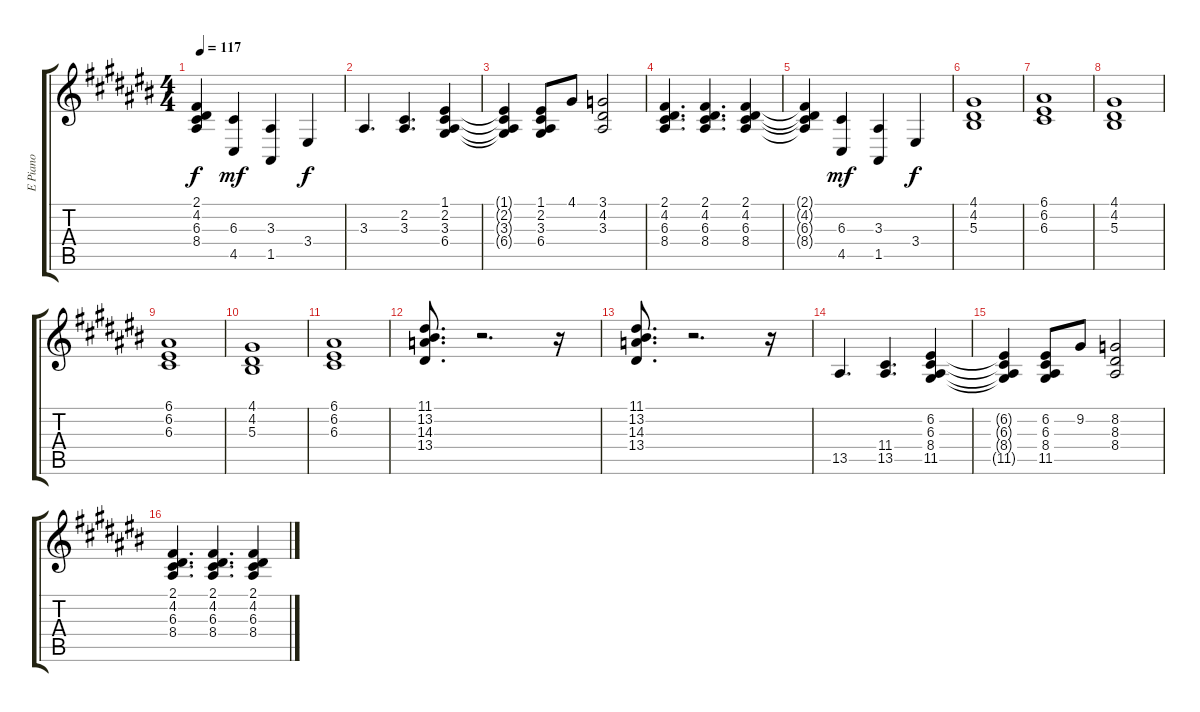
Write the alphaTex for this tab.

\track ("E Piano" "E Piano") {instrument electricpiano2}
\staff {score tabs}
\tuning (E4 B3 G3 D3 A2 E2) {hide}
\ts (4 4)
\tempo 117
\clef g2
\ks a#minor
(2.1{t} 4.2{t} 6.3{t} 8.4{t}).4{dy f} (6.3 4.5).4{dy mf} (3.3 1.5).4 3.4.4{dy f} |
3.3.4{d} (2.2 3.3).4{d} (1.1 2.2 3.3 6.4).4 |
(1.1{t} 2.2{t} 3.3{t} 6.4{t}).4 (1.1 2.2 3.3 6.4).8 4.1.8 (3.1 4.2 3.3).2 |
(2.1 4.2 6.3 8.4).4{d} (2.1 4.2 6.3 8.4).4{d} (2.1 4.2 6.3 8.4).4 |
(2.1{t} 4.2{t} 6.3{t} 8.4{t}).4 (6.3 4.5).4{dy mf} (3.3 1.5).4 3.4.4{dy f} |
(4.1 4.2 5.3).1 |
(6.1 6.2 6.3).1 |
(4.1 4.2 5.3).1 |
(6.1 6.2 6.3).1 |
(4.1 4.2 5.3).1 |
(6.1 6.2 6.3).1 |
(11.1 13.2 14.3 13.4).8{d} r.2{d} r.16 |
(11.1 13.2 14.3 13.4).8{d} r.2{d} r.16 |
13.5.4{d} (11.4 13.5).4{d} (6.2 6.3 8.4 11.5).4 |
(6.2{t} 6.3{t} 8.4{t} 11.5{t}).4 (6.2 6.3 8.4 11.5).8 9.2.8 (8.2 8.3 8.4).2 |
(2.1 4.2 6.3 8.4).4{d} (2.1 4.2 6.3 8.4).4{d} (2.1 4.2 6.3 8.4).4
